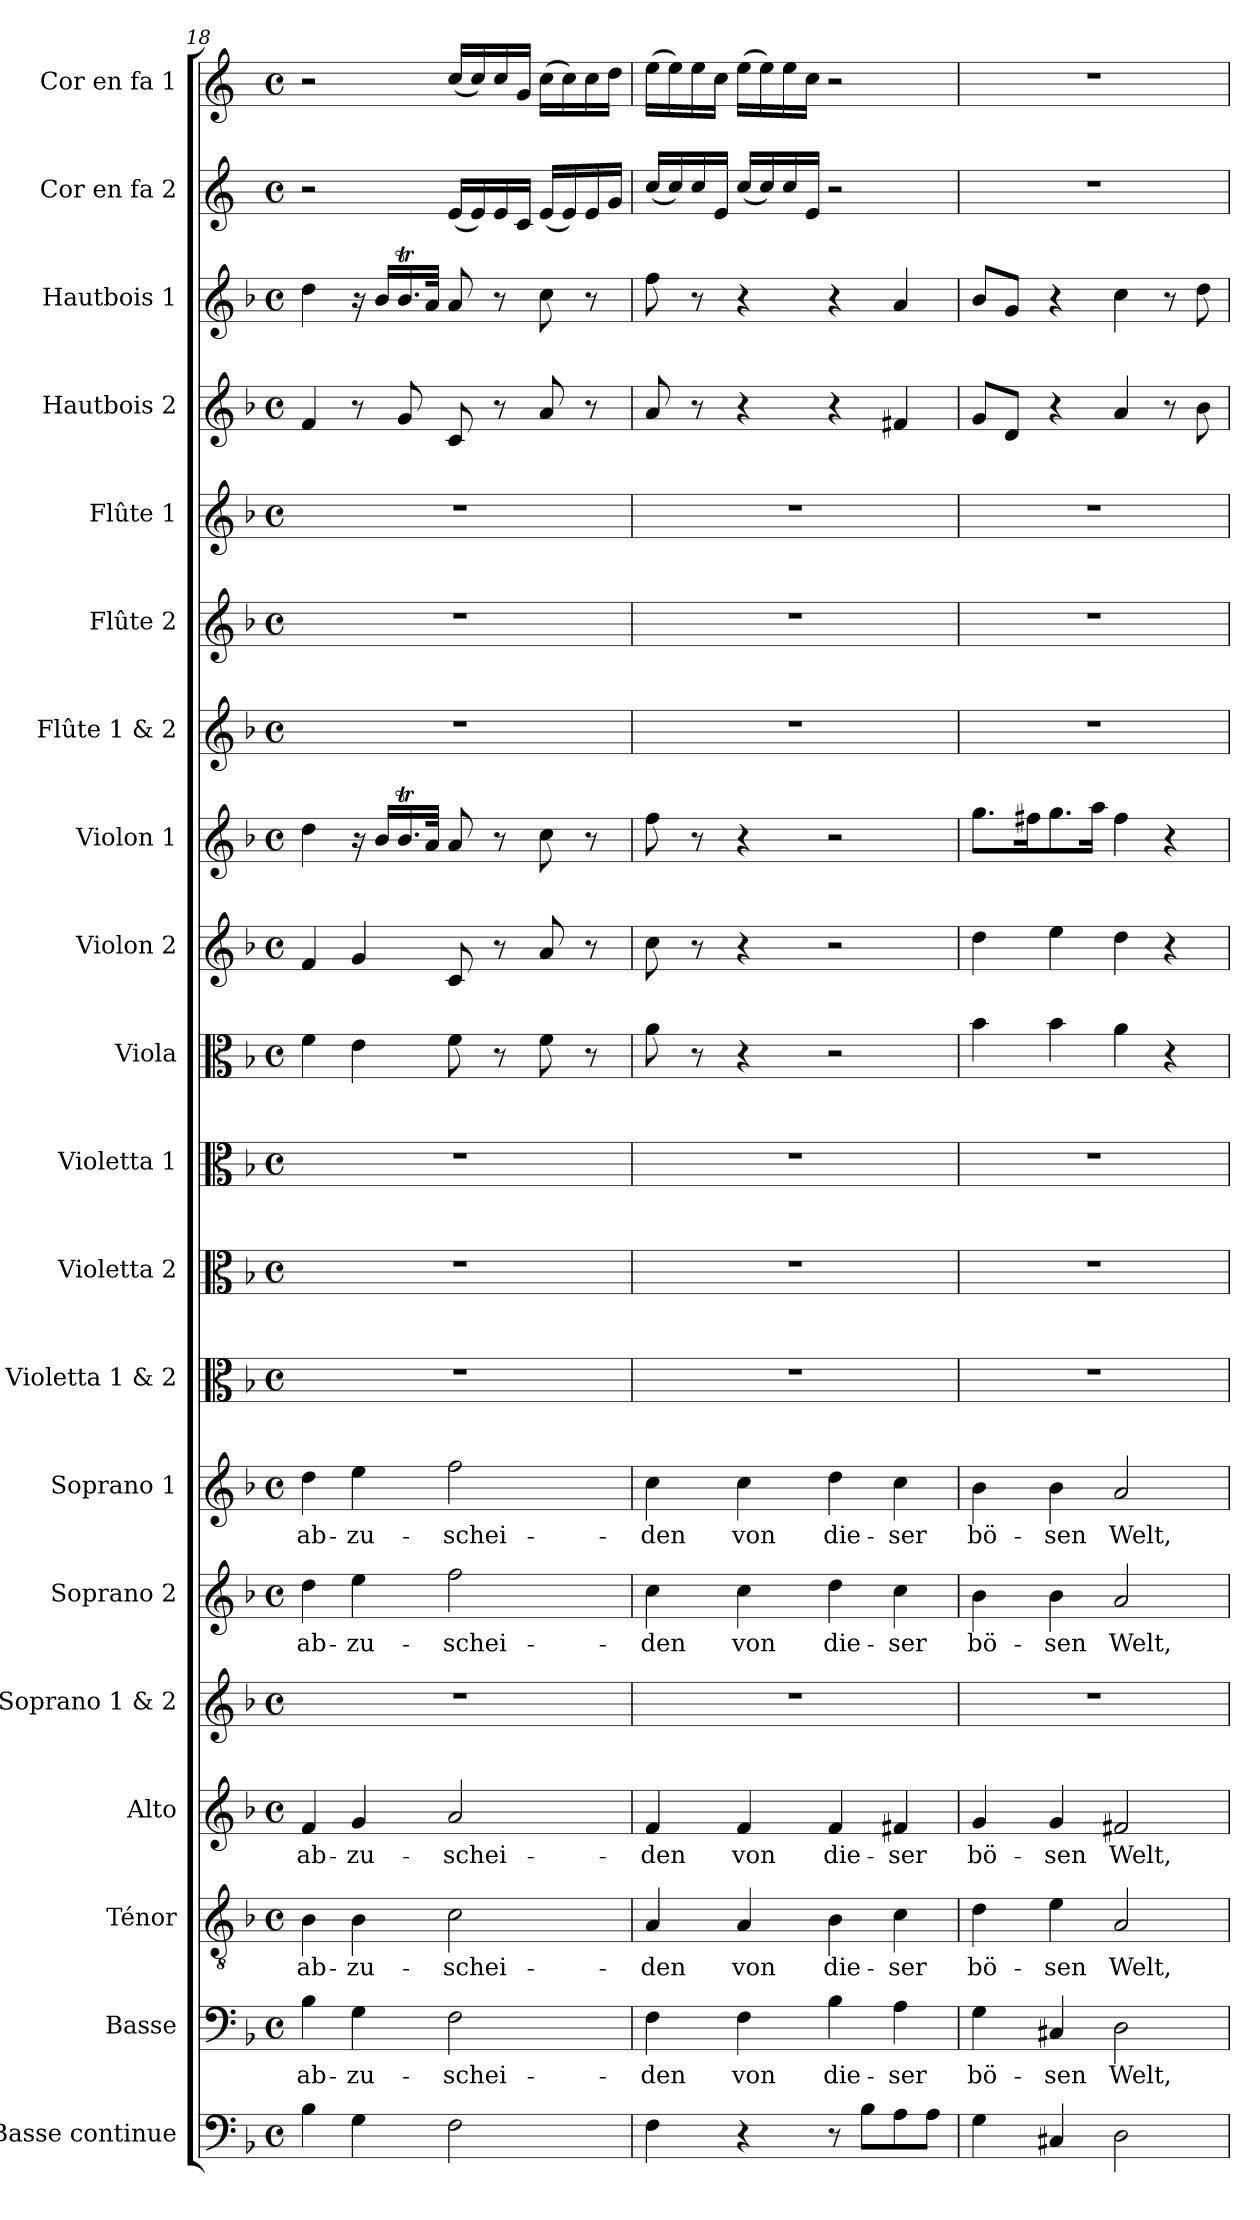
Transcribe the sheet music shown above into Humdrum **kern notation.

**kern	**kern	**text	**kern	**text	**kern	**text	**kern	**kern	**text	**kern	**text	**kern	**kern	**kern	**kern	**kern	**kern	**kern	**kern	**kern	**kern	**kern	**kern	**kern
*part20	*part19	*part19	*part18	*part18	*part17	*part17	*part16	*part15	*part15	*part14	*part14	*part13	*part12	*part11	*part10	*part9	*part8	*part7	*part6	*part5	*part4	*part3	*part2	*part1
*staff20	*staff19	*staff19	*staff18	*staff18	*staff17	*staff17	*staff16	*staff15	*staff15	*staff14	*staff14	*staff13	*staff12	*staff11	*staff10	*staff9	*staff8	*staff7	*staff6	*staff5	*staff4	*staff3	*staff2	*staff1
*I"Basse continue	*I"Basse	*	*I"Ténor	*	*I"Alto	*	*I"Soprano 1 & 2	*I"Soprano 2	*	*I"Soprano 1	*	*I"Violetta 1 & 2	*I"Violetta 2	*I"Violetta 1	*I"Viola	*I"Violon 2	*I"Violon 1	*I"Flûte 1 & 2	*I"Flûte 2	*I"Flûte 1	*I"Hautbois 2	*I"Hautbois 1	*I"Cor en fa 2	*I"Cor en fa 1
*I'BC	*I'Bas	*	*I'T	*	*I'A	*	*	*I'S 2	*	*I'S 1	*	*	*I'Vta 2	*I'Vta 1	*I'Vla	*I'Vln 2	*I'Vln 1	*	*I'Fl 2	*I'Fl 1	*I'Hb 2	*I'Hb 1	*I'Cor 2	*I'Cor 1
*clefF4	*clefF4	*	*clefGv2	*	*clefG2	*	*clefG2	*clefG2	*	*clefG2	*	*clefC3	*clefC3	*clefC3	*clefC3	*clefG2	*clefG2	*clefG2	*clefG2	*clefG2	*clefG2	*clefG2	*clefG2	*clefG2
*ITrd7c12	*	*	*	*	*	*	*	*	*	*	*	*	*	*	*	*	*	*	*	*	*	*	*ITrd4c7	*ITrd4c7
*k[b-]	*k[b-]	*	*k[b-]	*	*k[b-]	*	*k[b-]	*k[b-]	*	*k[b-]	*	*k[b-]	*k[b-]	*k[b-]	*k[b-]	*k[b-]	*k[b-]	*k[b-]	*k[b-]	*k[b-]	*k[b-]	*k[b-]	*k[b-]	*k[b-]
*F:	*F:	*	*F:	*	*F:	*	*F:	*F:	*	*F:	*	*F:	*F:	*F:	*F:	*F:	*F:	*F:	*F:	*F:	*F:	*F:	*F:	*F:
*M4/4	*M4/4	*	*M4/4	*	*M4/4	*	*M4/4	*M4/4	*	*M4/4	*	*M4/4	*M4/4	*M4/4	*M4/4	*M4/4	*M4/4	*M4/4	*M4/4	*M4/4	*M4/4	*M4/4	*M4/4	*M4/4
*met(c)	*met(c)	*	*met(c)	*	*met(c)	*	*met(c)	*met(c)	*	*met(c)	*	*met(c)	*met(c)	*met(c)	*met(c)	*met(c)	*met(c)	*met(c)	*met(c)	*met(c)	*met(c)	*met(c)	*met(c)	*met(c)
=18	=18	=18	=18	=18	=18	=18	=18	=18	=18	=18	=18	=18	=18	=18	=18	=18	=18	=18	=18	=18	=18	=18	=18	=18
!	!	!LO:LY:b	!	!	!	!	!	!	!	!	!	!	!	!	!	!	!	!	!	!	!	!	!	!
!	!	!	!	!LO:LY:b	!	!	!	!	!	!	!	!	!	!	!	!	!	!	!	!	!	!	!	!
!	!	!	!	!	!	!LO:LY:b	!	!	!	!	!	!	!	!	!	!	!	!	!	!	!	!	!	!
!	!	!	!	!	!	!	!	!	!LO:LY:b	!	!	!	!	!	!	!	!	!	!	!	!	!	!	!
!	!	!	!	!	!	!	!	!	!	!	!LO:LY:b	!	!	!	!	!	!	!	!	!	!	!	!	!
4BB-\	4B-\	ab-	4B-\	ab-	4f/	ab-	1r	4dd\	ab-	4dd\	ab-	1r	1r	1r	4f\	4f/	4dd\	1r	1r	1r	4f/	4dd\	2r	2r
!	!	!LO:LY:b	!	!	!	!	!	!	!	!	!	!	!	!	!	!	!	!	!	!	!	!	!	!
!	!	!	!	!LO:LY:b	!	!	!	!	!	!	!	!	!	!	!	!	!	!	!	!	!	!	!	!
!	!	!	!	!	!	!LO:LY:b	!	!	!	!	!	!	!	!	!	!	!	!	!	!	!	!	!	!
!	!	!	!	!	!	!	!	!	!LO:LY:b	!	!	!	!	!	!	!	!	!	!	!	!	!	!	!
!	!	!	!	!	!	!	!	!	!	!	!LO:LY:b	!	!	!	!	!	!	!	!	!	!	!	!	!
4GG\	4G\	-zu-	4B-\	-zu-	4g/	-zu-	.	4ee\	-zu-	4ee\	-zu-	.	.	.	4e\	4g/	16r	.	.	.	8r	16r	.	.
.	.	.	.	.	.	.	.	.	.	.	.	.	.	.	.	.	16b-/LL	.	.	.	.	16b-/LL	.	.
.	.	.	.	.	.	.	.	.	.	.	.	.	.	.	.	.	16.b-T/	.	.	.	8g/	16.b-T/	.	.
.	.	.	.	.	.	.	.	.	.	.	.	.	.	.	.	.	32a/JJk	.	.	.	.	32a/JJk	.	.
!	!	!LO:LY:b	!	!	!	!	!	!	!	!	!	!	!	!	!	!	!	!	!	!	!	!	!	!
!	!	!	!	!LO:LY:b	!	!	!	!	!	!	!	!	!	!	!	!	!	!	!	!	!	!	!	!
!	!	!	!	!	!	!LO:LY:b	!	!	!	!	!	!	!	!	!	!	!	!	!	!	!	!	!	!
!	!	!	!	!	!	!	!	!	!LO:LY:b	!	!	!	!	!	!	!	!	!	!	!	!	!	!	!
!	!	!	!	!	!	!	!	!	!	!	!LO:LY:b	!	!	!	!	!	!	!	!	!	!	!	!	!
2FF\	2F\	-schei-	2c\	-schei-	2a/	-schei-	.	2ff\	-schei-	2ff\	-schei-	.	.	.	8f\	8c/	8a/	.	.	.	8c/	8a/	(<16A/LL	(<16f/LL
.	.	.	.	.	.	.	.	.	.	.	.	.	.	.	.	.	.	.	.	.	.	.	16A/)	16f/)
.	.	.	.	.	.	.	.	.	.	.	.	.	.	.	8r	8r	8r	.	.	.	8r	8r	16A/	16f/
.	.	.	.	.	.	.	.	.	.	.	.	.	.	.	.	.	.	.	.	.	.	.	16F/JJ	16c/JJ
.	.	.	.	.	.	.	.	.	.	.	.	.	.	.	8f\	8a/	8cc\	.	.	.	8a/	8cc\	(<16A/LL	(>16f\LL
.	.	.	.	.	.	.	.	.	.	.	.	.	.	.	.	.	.	.	.	.	.	.	16A/)	16f\)
.	.	.	.	.	.	.	.	.	.	.	.	.	.	.	8r	8r	8r	.	.	.	8r	8r	16A/	16f\
.	.	.	.	.	.	.	.	.	.	.	.	.	.	.	.	.	.	.	.	.	.	.	16c/JJ	16g\JJ
=19	=19	=19	=19	=19	=19	=19	=19	=19	=19	=19	=19	=19	=19	=19	=19	=19	=19	=19	=19	=19	=19	=19	=19	=19
!	!	!LO:LY:b	!	!	!	!	!	!	!	!	!	!	!	!	!	!	!	!	!	!	!	!	!	!
!	!	!	!	!LO:LY:b	!	!	!	!	!	!	!	!	!	!	!	!	!	!	!	!	!	!	!	!
!	!	!	!	!	!	!LO:LY:b	!	!	!	!	!	!	!	!	!	!	!	!	!	!	!	!	!	!
!	!	!	!	!	!	!	!	!	!LO:LY:b	!	!	!	!	!	!	!	!	!	!	!	!	!	!	!
!	!	!	!	!	!	!	!	!	!	!	!LO:LY:b	!	!	!	!	!	!	!	!	!	!	!	!	!
4FF\	4F\	-den	4A/	-den	4f/	-den	1r	4cc\	-den	4cc\	-den	1r	1r	1r	8a!\	8cc!\	8ff\	1r	1r	1r	8a/	8ff\	(<16f/LL	(>16a\LL
.	.	.	.	.	.	.	.	.	.	.	.	.	.	.	.	.	.	.	.	.	.	.	16f/)	16a\)
.	.	.	.	.	.	.	.	.	.	.	.	.	.	.	8r	8r	8r	.	.	.	8r	8r	16f/	16a\
.	.	.	.	.	.	.	.	.	.	.	.	.	.	.	.	.	.	.	.	.	.	.	16A/JJ	16f\JJ
!	!	!LO:LY:b	!	!	!	!	!	!	!	!	!	!	!	!	!	!	!	!	!	!	!	!	!	!
!	!	!	!	!LO:LY:b	!	!	!	!	!	!	!	!	!	!	!	!	!	!	!	!	!	!	!	!
!	!	!	!	!	!	!LO:LY:b	!	!	!	!	!	!	!	!	!	!	!	!	!	!	!	!	!	!
!	!	!	!	!	!	!	!	!	!LO:LY:b	!	!	!	!	!	!	!	!	!	!	!	!	!	!	!
!	!	!	!	!	!	!	!	!	!	!	!LO:LY:b	!	!	!	!	!	!	!	!	!	!	!	!	!
4r	4F\	von	4A/	von	4f/	von	.	4cc\	von	4cc\	von	.	.	.	4r	4r	4r	.	.	.	4r	4r	(<16f/LL	(>16a\LL
.	.	.	.	.	.	.	.	.	.	.	.	.	.	.	.	.	.	.	.	.	.	.	16f/)	16a\)
.	.	.	.	.	.	.	.	.	.	.	.	.	.	.	.	.	.	.	.	.	.	.	16f/	16a\
.	.	.	.	.	.	.	.	.	.	.	.	.	.	.	.	.	.	.	.	.	.	.	16A/JJ	16f\JJ
!	!	!LO:LY:b	!	!	!	!	!	!	!	!	!	!	!	!	!	!	!	!	!	!	!	!	!	!
!	!	!	!	!LO:LY:b	!	!	!	!	!	!	!	!	!	!	!	!	!	!	!	!	!	!	!	!
!	!	!	!	!	!	!LO:LY:b	!	!	!	!	!	!	!	!	!	!	!	!	!	!	!	!	!	!
!	!	!	!	!	!	!	!	!	!LO:LY:b	!	!	!	!	!	!	!	!	!	!	!	!	!	!	!
!	!	!	!	!	!	!	!	!	!	!	!LO:LY:b	!	!	!	!	!	!	!	!	!	!	!	!	!
8r	4B-\	die-	4B-\	die-	4f/	die-	.	4dd\	die-	4dd\	die-	.	.	.	2r	2r	2r	.	.	.	4r	4r	2r	2r
8BB-\L	.	.	.	.	.	.	.	.	.	.	.	.	.	.	.	.	.	.	.	.	.	.	.	.
!	!	!LO:LY:b	!	!	!	!	!	!	!	!	!	!	!	!	!	!	!	!	!	!	!	!	!	!
!	!	!	!	!LO:LY:b	!	!	!	!	!	!	!	!	!	!	!	!	!	!	!	!	!	!	!	!
!	!	!	!	!	!	!LO:LY:b	!	!	!	!	!	!	!	!	!	!	!	!	!	!	!	!	!	!
!	!	!	!	!	!	!	!	!	!LO:LY:b	!	!	!	!	!	!	!	!	!	!	!	!	!	!	!
!	!	!	!	!	!	!	!	!	!	!	!LO:LY:b	!	!	!	!	!	!	!	!	!	!	!	!	!
8AA\	4A\	-ser	4c\	-ser	4f#X/	-ser	.	4cc\	-ser	4cc\	-ser	.	.	.	.	.	.	.	.	.	4f#X/	4a/	.	.
8AA\J	.	.	.	.	.	.	.	.	.	.	.	.	.	.	.	.	.	.	.	.	.	.	.	.
=20	=20	=20	=20	=20	=20	=20	=20	=20	=20	=20	=20	=20	=20	=20	=20	=20	=20	=20	=20	=20	=20	=20	=20	=20
!	!	!LO:LY:b	!	!	!	!	!	!	!	!	!	!	!	!	!	!	!	!	!	!	!	!	!	!
!	!	!	!	!LO:LY:b	!	!	!	!	!	!	!	!	!	!	!	!	!	!	!	!	!	!	!	!
!	!	!	!	!	!	!LO:LY:b	!	!	!	!	!	!	!	!	!	!	!	!	!	!	!	!	!	!
!	!	!	!	!	!	!	!	!	!LO:LY:b	!	!	!	!	!	!	!	!	!	!	!	!	!	!	!
!	!	!	!	!	!	!	!	!	!	!	!LO:LY:b	!	!	!	!	!	!	!	!	!	!	!	!	!
4GG\	4G\	bö-	4d\	bö-	4g/	bö-	1r	4b-\	bö-	4b-\	bö-	1r	1r	1r	4b-\	4dd\	8.gg\L	1r	1r	1r	8g/L	8b-/L	1r	1r
.	.	.	.	.	.	.	.	.	.	.	.	.	.	.	.	.	.	.	.	.	8d/J	8g/J	.	.
.	.	.	.	.	.	.	.	.	.	.	.	.	.	.	.	.	16ff#X\k	.	.	.	.	.	.	.
!	!	!LO:LY:b	!	!	!	!	!	!	!	!	!	!	!	!	!	!	!	!	!	!	!	!	!	!
!	!	!	!	!LO:LY:b	!	!	!	!	!	!	!	!	!	!	!	!	!	!	!	!	!	!	!	!
!	!	!	!	!	!	!LO:LY:b	!	!	!	!	!	!	!	!	!	!	!	!	!	!	!	!	!	!
!	!	!	!	!	!	!	!	!	!LO:LY:b	!	!	!	!	!	!	!	!	!	!	!	!	!	!	!
!	!	!	!	!	!	!	!	!	!	!	!LO:LY:b	!	!	!	!	!	!	!	!	!	!	!	!	!
4CC#X/	4C#X/	-sen	4e\	-sen	4g/	-sen	.	4b-\	-sen	4b-\	-sen	.	.	.	4b-\	4ee\	8.gg\	.	.	.	4r	4r	.	.
.	.	.	.	.	.	.	.	.	.	.	.	.	.	.	.	.	16aa\Jk	.	.	.	.	.	.	.
!	!	!LO:LY:b	!	!	!	!	!	!	!	!	!	!	!	!	!	!	!	!	!	!	!	!	!	!
!	!	!	!	!LO:LY:b	!	!	!	!	!	!	!	!	!	!	!	!	!	!	!	!	!	!	!	!
!	!	!	!	!	!	!LO:LY:b	!	!	!	!	!	!	!	!	!	!	!	!	!	!	!	!	!	!
!	!	!	!	!	!	!	!	!	!LO:LY:b	!	!	!	!	!	!	!	!	!	!	!	!	!	!	!
!	!	!	!	!	!	!	!	!	!	!	!LO:LY:b	!	!	!	!	!	!	!	!	!	!	!	!	!
2DD\	2D\	Welt,	2A/	Welt,	2f#X/	Welt,	.	2a/	Welt,	2a/	Welt,	.	.	.	4a\	4dd\	4ff#\	.	.	.	4a/	4cc\	.	.
.	.	.	.	.	.	.	.	.	.	.	.	.	.	.	4r	4r	4r	.	.	.	8r	8r	.	.
.	.	.	.	.	.	.	.	.	.	.	.	.	.	.	.	.	.	.	.	.	8b-\	8dd\	.	.
=	=	=	=	=	=	=	=	=	=	=	=	=	=	=	=	=	=	=	=	=	=	=	=	=
*-	*-	*-	*-	*-	*-	*-	*-	*-	*-	*-	*-	*-	*-	*-	*-	*-	*-	*-	*-	*-	*-	*-	*-	*-
